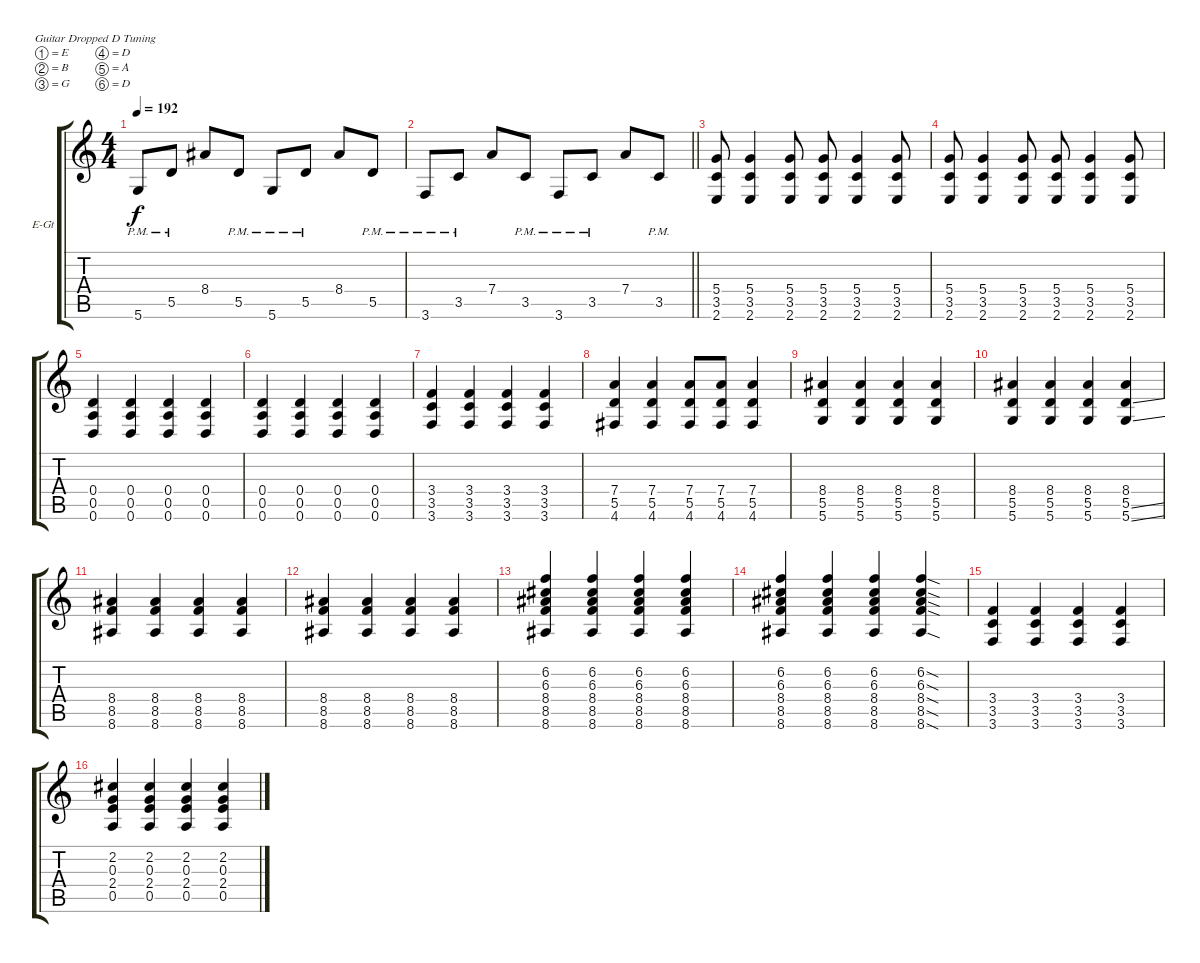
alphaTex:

\defaultSystemsLayout 4
\bracketExtendMode groupsimilarinstruments
\firstSystemTrackNameOrientation horizontal
\otherSystemsTrackNameOrientation horizontal
\track ("Electric Guitar" "E-Gt") {instrument distortionguitar}
\staff {score tabs}
\tuning (E4 B3 G3 D3 A2 D2)
\ts (4 4)
\tempo 192
\clef g2
\ks c
5.6{pm}.8{dy f} 5.5{pm}.8 8.4.8 5.5{pm}.8 5.6{pm}.8 5.5{pm}.8 8.4.8 5.5{pm}.8 |
\barLineRight lightlight
3.6{pm}.8 3.5{pm}.8 7.4.8 3.5{pm}.8 3.6{pm}.8 3.5{pm}.8 7.4.8 3.5{pm}.8 |
(3.5 5.4 2.6).8 (2.6 3.5 5.4).4 (5.4 3.5 2.6).8 (5.4 3.5 2.6).8 (2.6 3.5 5.4).4 (5.4 3.5 2.6).8 |
(3.5 5.4 2.6).8 (2.6 3.5 5.4).4 (5.4 3.5 2.6).8 (5.4 3.5 2.6).8 (2.6 3.5 5.4).4 (5.4 3.5 2.6).8 |
(0.5 0.6 0.4).4 (0.5 0.6 0.4).4 (0.5 0.6 0.4).4 (0.5 0.6 0.4).4 |
(0.5 0.6 0.4).4 (0.5 0.6 0.4).4 (0.5 0.6 0.4).4 (0.5 0.6 0.4).4 |
(3.5 3.4 3.6).4 (3.5 3.4 3.6).4 (3.5 3.4 3.6).4 (3.5 3.4 3.6).4 |
(4.6 5.5 7.4).4 (4.6 5.5 7.4).4 (4.6 5.5 7.4).8 (4.6 5.5 7.4).8 (7.4 5.5 4.6).4 |
(5.6 5.5 8.4).4 (5.6 5.5 8.4).4 (5.6 5.5 8.4).4 (5.6 5.5 8.4).4 |
(5.6 5.5 8.4).4 (5.6 5.5 8.4).4 (5.6 5.5 8.4).4 (5.6{ss} 5.5{ss} 8.4).4 |
(8.6 8.5 8.4).4 (8.4 8.6 8.5).4 (8.4 8.6 8.5).4 (8.4 8.5 8.6).4 |
(8.6 8.5 8.4).4 (8.4 8.6 8.5).4 (8.4 8.6 8.5).4 (8.4 8.5 8.6).4 |
(8.6 8.5 8.4 6.3 6.2).4 (8.6 8.5 8.4 6.3 6.2).4 (8.6 8.5 8.4 6.3 6.2).4 (8.6 8.5 8.4 6.3 6.2).4 |
(8.6 8.5 8.4 6.3 6.2).4 (8.6 8.5 8.4 6.3 6.2).4 (8.6 8.5 8.4 6.3 6.2).4 (8.6{sod} 8.5{sod} 8.4{sod} 6.3{sod} 6.2{sod}).4 |
(3.6 3.5 3.4).4 (3.6 3.5 3.4).4 (3.6 3.5 3.4).4 (3.6 3.5 3.4).4 |
(0.5 2.4 0.3 2.2).4 (0.5 2.4 0.3 2.2).4 (0.5 2.4 0.3 2.2).4 (0.5 2.4 0.3 2.2).4
